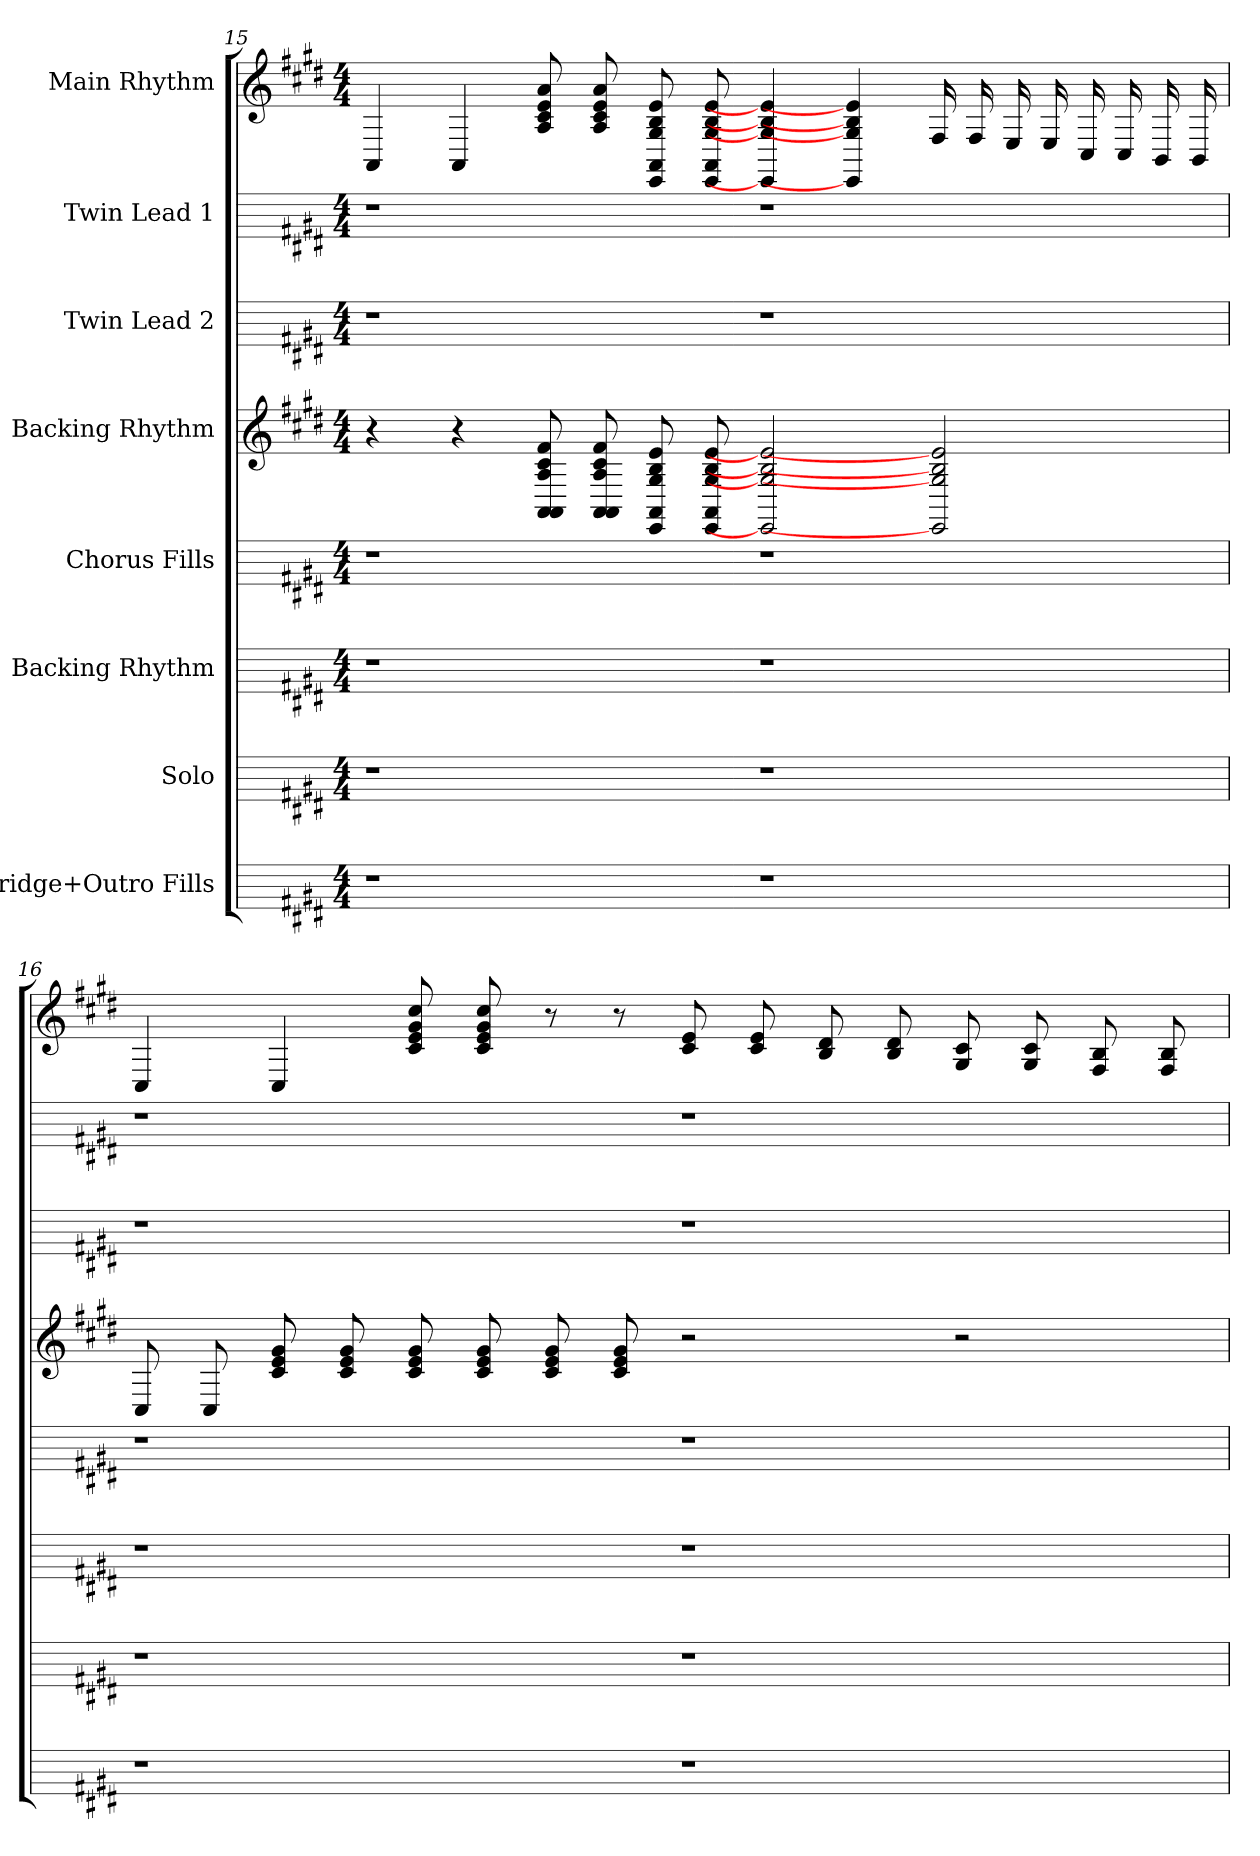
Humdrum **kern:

**kern	**kern	**kern	**kern	**kern	**kern	**kern	**kern
*part8	*part7	*part6	*part5	*part4	*part3	*part2	*part1
*staff8	*staff7	*staff6	*staff5	*staff4	*staff3	*staff2	*staff1
*I"Bridge+Outro Fills	*I"Solo	*I"Backing Rhythm	*I"Chorus Fills	*I"Backing Rhythm	*I"Twin Lead 2	*I"Twin Lead 1	*I"Main Rhythm
*	*	*	*	*	*	*	*
*k[f#c#g#d#]	*k[f#c#g#d#]	*k[f#c#g#d#]	*k[f#c#g#d#]	*k[f#c#g#d#]	*k[f#c#g#d#]	*k[f#c#g#d#]	*k[f#c#g#d#]
*M4/4	*M4/4	*M4/4	*M4/4	*M4/4	*M4/4	*M4/4	*M4/4
=15	=15	=15	=15	=15	=15	=15	=15
1r	1r	1r	1r	4r	1r	1r	4AA
.	.	.	.	4r	.	.	4AA
.	.	.	.	8f# 8c# 8A 8AA 8AA	.	.	8a 8e 8c# 8A
.	.	.	.	8f# 8c# 8A 8AA 8AA	.	.	8a 8e 8c# 8A
.	.	.	.	8e 8B 8G# 8AA 8EE	.	.	8e 8B 8G# 8AA 8EE
.	.	.	.	8e 8B 8G# 8AA 8EE	.	.	8e 8B 8G# 8AA 8EE
1r	1r	1r	1r	2e] 2B] 2G#] 2EE]	1r	1r	4e] 4B] 4G#] 4EE]
.	.	.	.	.	.	.	4e] 4B] 4G#] 4EE]
.	.	.	.	2e] 2B] 2G#] 2EE]	.	.	16F#
.	.	.	.	.	.	.	16F#
.	.	.	.	.	.	.	16E
.	.	.	.	.	.	.	16E
.	.	.	.	.	.	.	16C#
.	.	.	.	.	.	.	16C#
.	.	.	.	.	.	.	16BB
.	.	.	.	.	.	.	16BB
=16	=16	=16	=16	=16	=16	=16	=16
1r	1r	1r	1r	8C#	1r	1r	4C#
.	.	.	.	8C#	.	.	.
.	.	.	.	8g# 8e 8c#	.	.	4C#
.	.	.	.	8g# 8e 8c#	.	.	.
.	.	.	.	8g# 8e 8c#	.	.	8cc# 8g# 8e 8c#
.	.	.	.	8g# 8e 8c#	.	.	8cc# 8g# 8e 8c#
.	.	.	.	8g# 8e 8c#	.	.	8r
.	.	.	.	8g# 8e 8c#	.	.	8r
1r	1r	1r	1r	2r	1r	1r	8e 8c#
.	.	.	.	.	.	.	8e 8c#
.	.	.	.	.	.	.	8d# 8B
.	.	.	.	.	.	.	8d# 8B
.	.	.	.	2r	.	.	8c# 8G#
.	.	.	.	.	.	.	8c# 8G#
.	.	.	.	.	.	.	8B 8F#
.	.	.	.	.	.	.	8B 8F#
=	=	=	=	=	=	=	=
*-	*-	*-	*-	*-	*-	*-	*-
